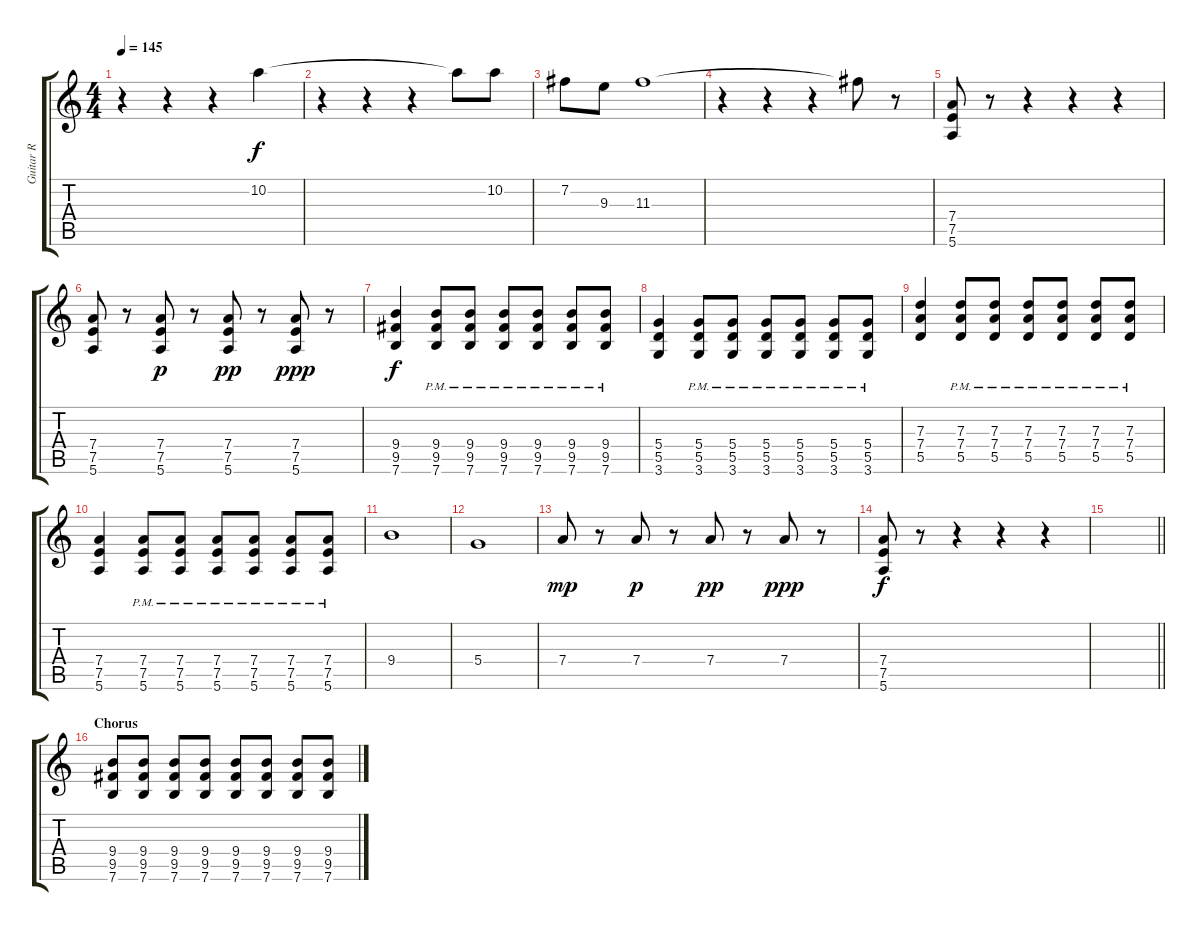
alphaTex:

\track ("Guitar R" "Guitar R") {instrument distortionguitar}
\staff {score tabs}
\tuning (E4 B3 G3 D3 A2 E2) {hide}
\ts (4 4)
\tempo 145
\clef g2
\ks c
r.4{dy f} r.4 r.4 10.2{t}.4 |
r.4 r.4 r.4 10.2{t}.8 10.2.8{volume 11} |
7.2.8 9.3.8 11.3.1{volume 8} |
r.4 r.4 r.4 11.3{t}.8 r.8 |
(7.4 7.5 5.6).8 r.8 r.4 r.4 r.4 |
(7.4 7.5 5.6).8 r.8 (7.4 7.5 5.6).8{dy p} r.8 (7.4 7.5 5.6).8{dy pp} r.8 (7.4 7.5 5.6).8{dy ppp} r.8 |
(9.4 9.5 7.6).4{dy f} (9.4{pm} 9.5{pm} 7.6{pm}).8 (9.4{pm} 9.5{pm} 7.6{pm}).8 (9.4{pm} 9.5{pm} 7.6{pm}).8 (9.4{pm} 9.5{pm} 7.6{pm}).8 (9.4{pm} 9.5{pm} 7.6{pm}).8 (9.4{pm} 9.5{pm} 7.6{pm}).8 |
(5.4 5.5 3.6).4 (5.4{pm} 5.5{pm} 3.6{pm}).8 (5.4{pm} 5.5{pm} 3.6{pm}).8 (5.4{pm} 5.5{pm} 3.6{pm}).8 (5.4{pm} 5.5{pm} 3.6{pm}).8 (5.4{pm} 5.5{pm} 3.6{pm}).8 (5.4{pm} 5.5{pm} 3.6{pm}).8 |
(7.3 7.4 5.5).4 (7.3{pm} 7.4{pm} 5.5{pm}).8 (7.3{pm} 7.4{pm} 5.5{pm}).8 (7.3{pm} 7.4{pm} 5.5{pm}).8 (7.3{pm} 7.4{pm} 5.5{pm}).8 (7.3{pm} 7.4{pm} 5.5{pm}).8 (7.3{pm} 7.4{pm} 5.5{pm}).8 |
(7.4 7.5 5.6).4 (7.4{pm} 7.5{pm} 5.6{pm}).8 (7.4{pm} 7.5{pm} 5.6{pm}).8 (7.4{pm} 7.5{pm} 5.6{pm}).8 (7.4{pm} 7.5{pm} 5.6{pm}).8 (7.4{pm} 7.5{pm} 5.6{pm}).8 (7.4{pm} 7.5{pm} 5.6{pm}).8 |
9.4.1{volume 8} |
5.4.1{volume 8} |
7.4.8{dy mp} r.8 7.4.8{dy p} r.8 7.4.8{dy pp} r.8 7.4.8{dy ppp} r.8 |
(7.4 7.5 5.6).8{dy f} r.8 r.4 r.4 r.4 |
\barLineRight lightlight
|
\section ("" "Chorus")
(9.4 9.5 7.6).8 (9.4 9.5 7.6).8 (9.4 9.5 7.6).8 (9.4 9.5 7.6).8 (9.4 9.5 7.6).8 (9.4 9.5 7.6).8 (9.4 9.5 7.6).8 (9.4 9.5 7.6).8
